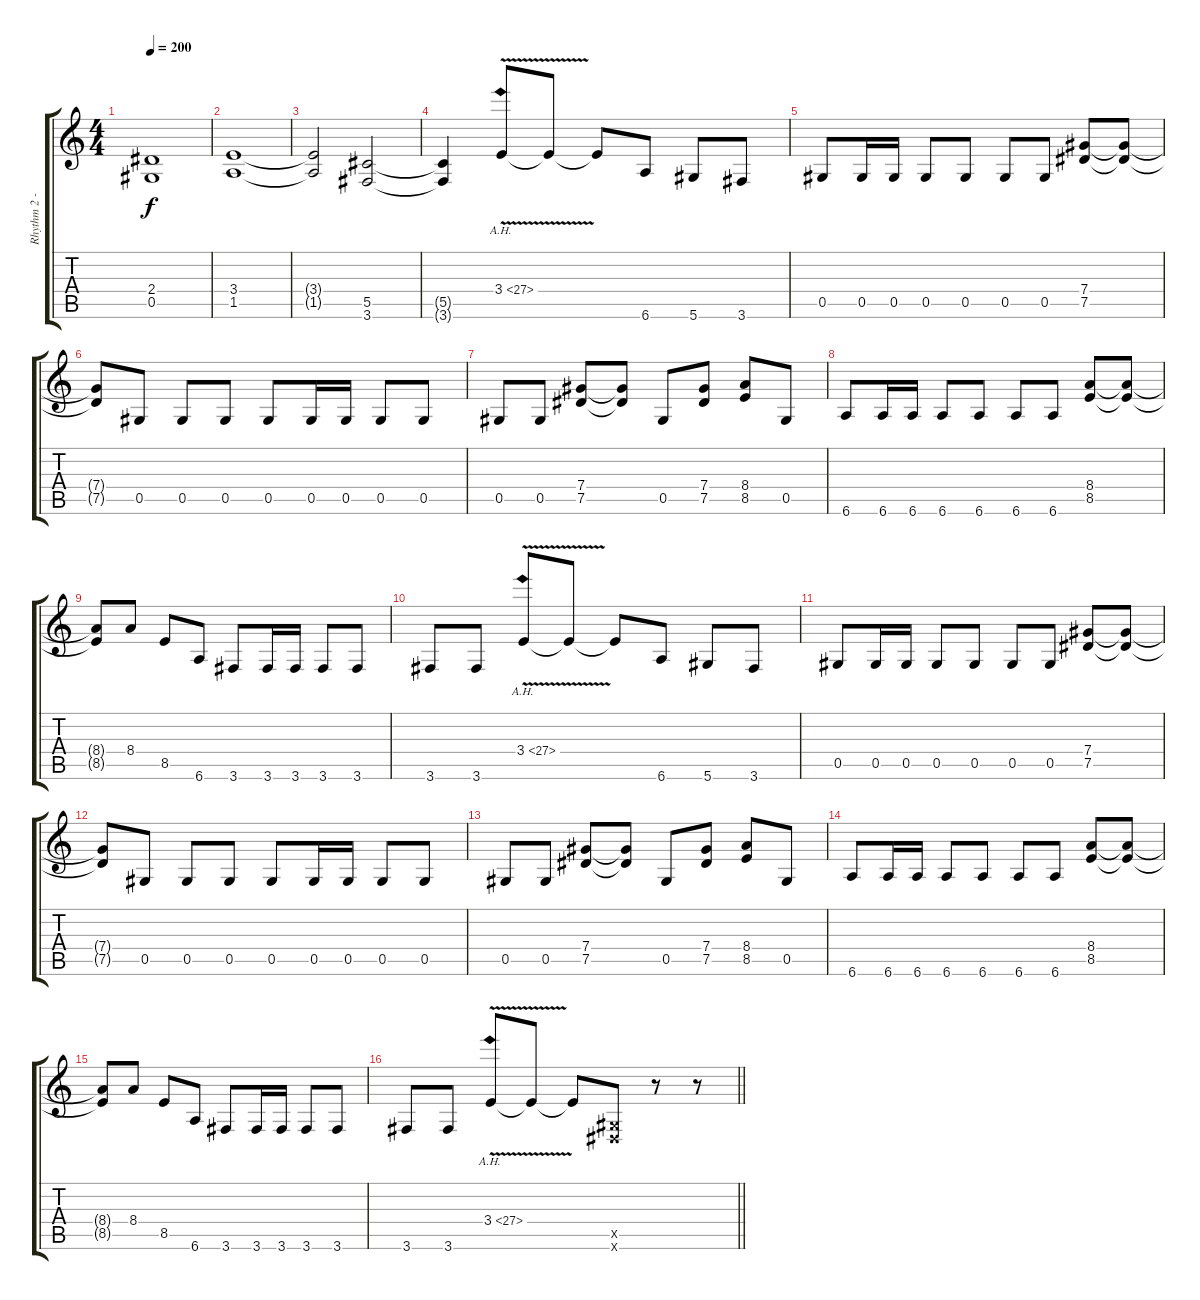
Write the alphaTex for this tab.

\track ("Rhythm 2 - Ronny Dorian" "Rhythm 2 -") {instrument overdrivenguitar}
\staff {score tabs}
\tuning (Eb4 Bb3 Gb3 Db3 Ab2 Eb2) {hide}
\ts (4 4)
\tempo 200
\clef g2
\ks c
(2.4{t} 0.5{t}).1{dy f} |
(3.4 1.5).1 |
(3.4{t} 1.5{t}).2 (5.5 3.6).2 |
(5.5{t} 3.6{t}).4 3.4{ah 24 v}.8 3.4{t}.8 3.4{t}.8 6.6.8 5.6.8 3.6.8 |
0.5.8 0.5.16 0.5.16 0.5.8 0.5.8 0.5.8 0.5.8 (7.4 7.5).8 (7.4{t} 7.5{t}).8 |
(7.4{t} 7.5{t}).8 0.5.8 0.5.8 0.5.8 0.5.8 0.5.16 0.5.16 0.5.8 0.5.8 |
0.5.8 0.5.8 (7.4 7.5).8 (7.4{t} 7.5{t}).8 0.5.8 (7.4 7.5).8 (8.4 8.5).8 0.5.8 |
6.6.8 6.6.16 6.6.16 6.6.8 6.6.8 6.6.8 6.6.8 (8.4 8.5).8 (8.4{t} 8.5{t}).8 |
(8.4{t} 8.5{t}).8 8.4.8 8.5.8 6.6.8 3.6.8 3.6.16 3.6.16 3.6.8 3.6.8 |
3.6.8 3.6.8 3.4{ah 24 v}.8 3.4{t}.8 3.4{t}.8 6.6.8 5.6.8 3.6.8 |
0.5.8 0.5.16 0.5.16 0.5.8 0.5.8 0.5.8 0.5.8 (7.4 7.5).8 (7.4{t} 7.5{t}).8 |
(7.4{t} 7.5{t}).8 0.5.8 0.5.8 0.5.8 0.5.8 0.5.16 0.5.16 0.5.8 0.5.8 |
0.5.8 0.5.8 (7.4 7.5).8 (7.4{t} 7.5{t}).8 0.5.8 (7.4 7.5).8 (8.4 8.5).8 0.5.8 |
6.6.8 6.6.16 6.6.16 6.6.8 6.6.8 6.6.8 6.6.8 (8.4 8.5).8 (8.4{t} 8.5{t}).8 |
(8.4{t} 8.5{t}).8 8.4.8 8.5.8 6.6.8 3.6.8 3.6.16 3.6.16 3.6.8 3.6.8 |
\barLineRight lightlight
3.6.8 3.6.8 3.4{ah 24 v}.8 3.4{t}.8 3.4{t}.8 (0.5{x} 0.6{x}).8 r.8 r.8
